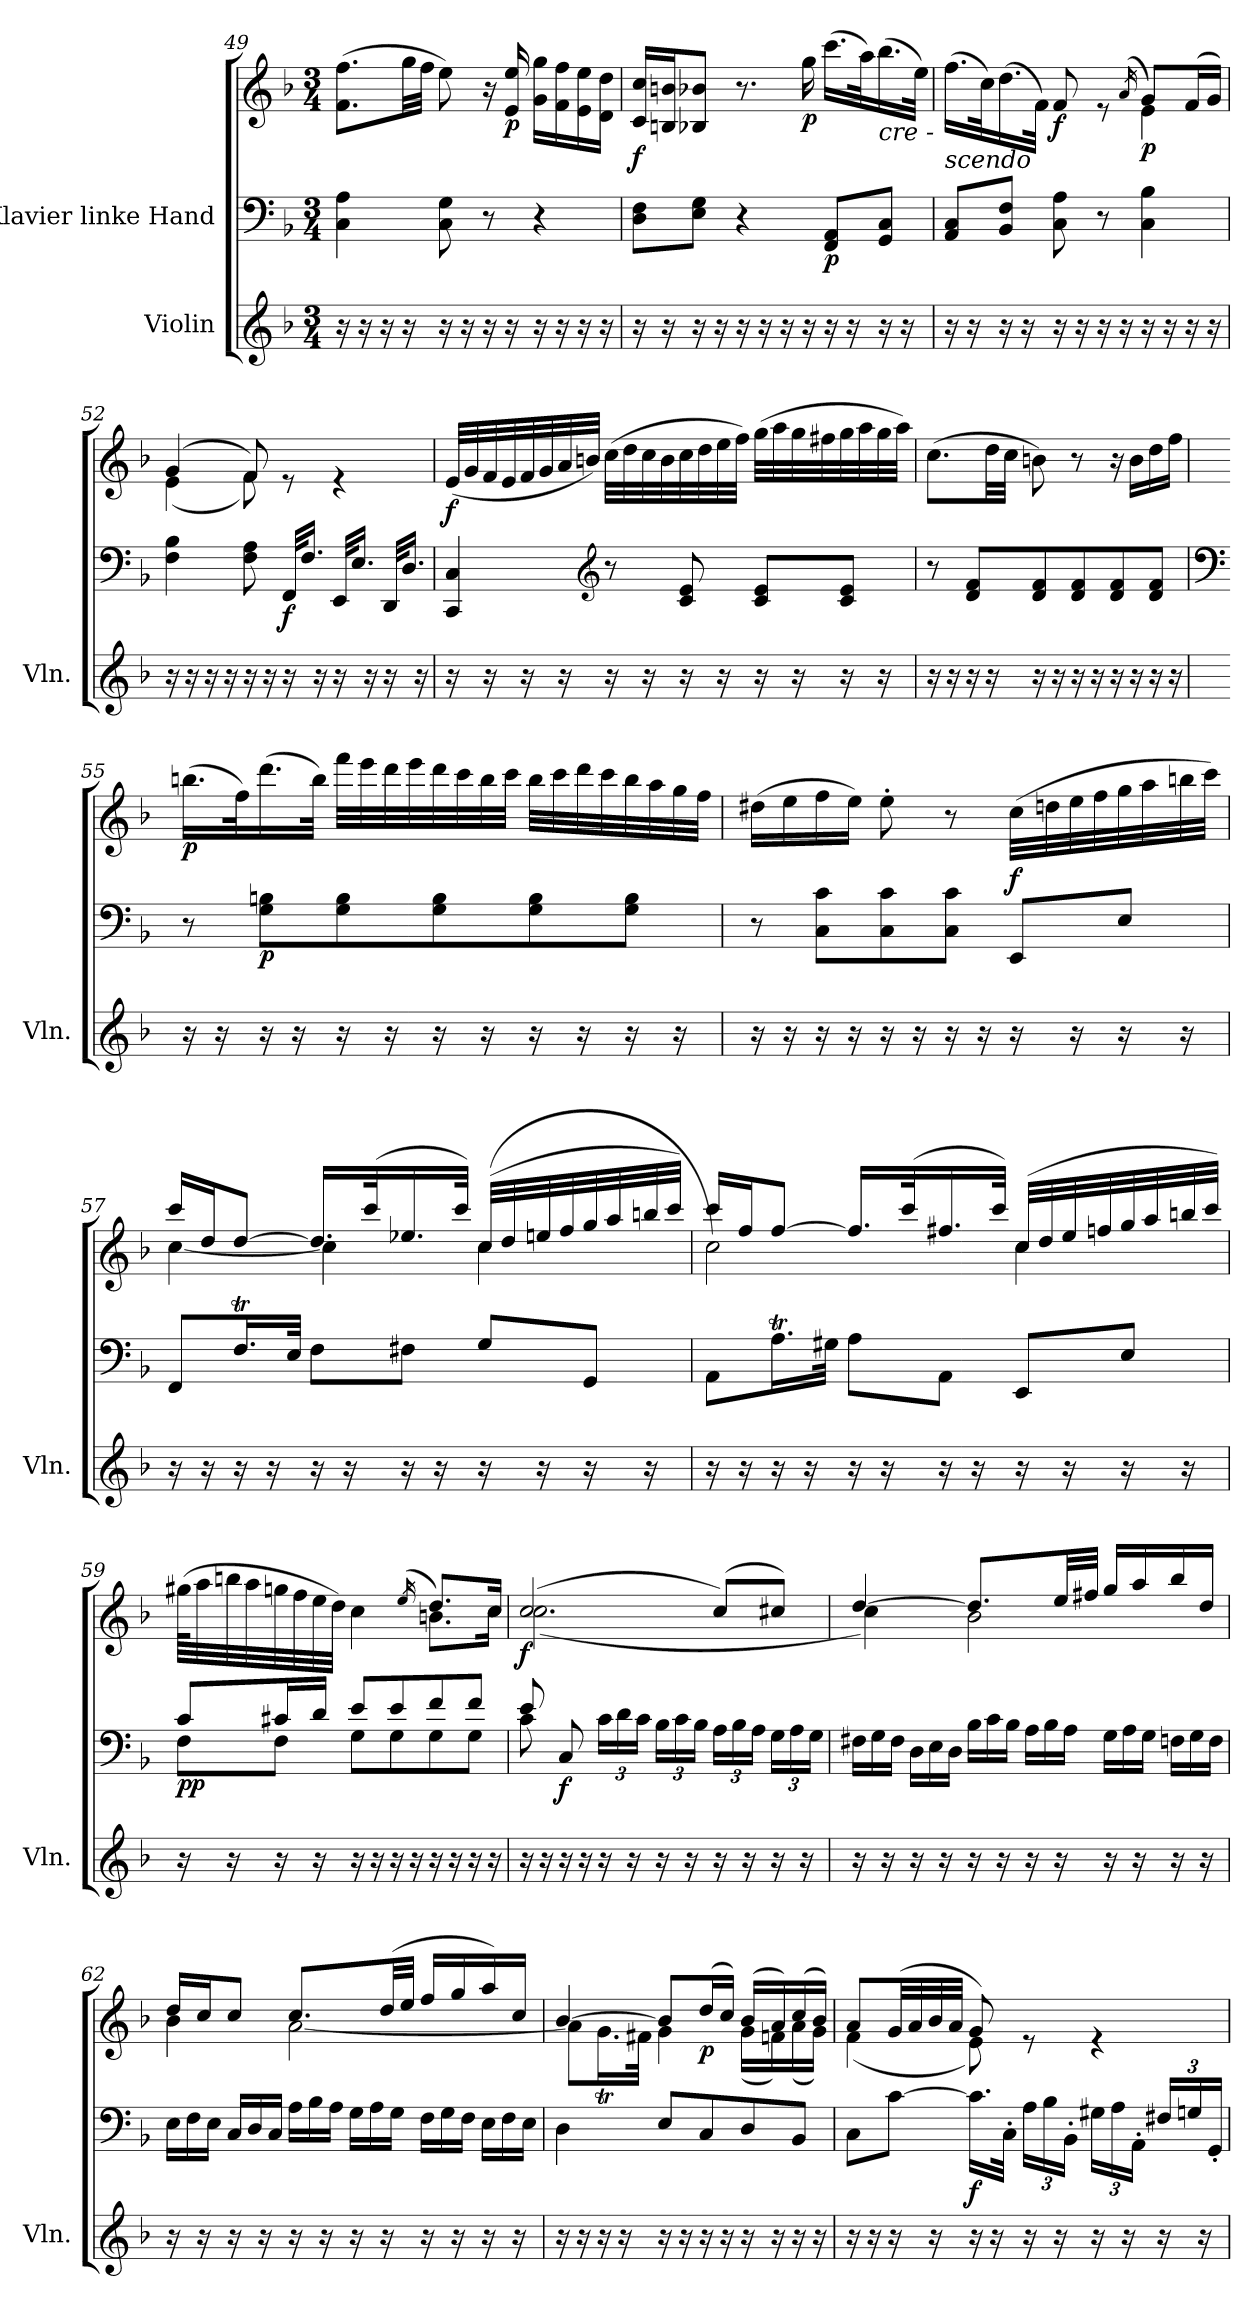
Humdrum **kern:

**kern	**kern	**kern	**dynam
*part2	*part1	*part1	*part1
*staff3	*staff2	*staff1	*staff1/2
*I"Violin	*I"Klavier linke Hand	*	*
*I'Vln.	*	*	*
*clefG2	*clefF4	*clefG2	*
*k[b-]	*k[b-]	*k[b-]	*
*M3/4	*M3/4	*M3/4	*
=49	=49	=49	=49
!	!	!	!LO:DY:a=2
!	!	!	!LO:DY:n=1:b=2
16r	4C\ 4A\	(>8.f\ 8.ff\L	fp fp
16r	.	.	.
16r	.	.	.
16r	.	32gg\LL	.
.	.	32ff\JJJ	.
16r	8C\ 8G\	8ee\)	.
16r	.	.	.
16r	8r	16r	.
!	!	!	!LO:DY:n=2:b
16r	.	16e/ 16ee/	p
16r	4r	16g\ 16gg\LL	.
16r	.	16f\ 16ff\	.
16r	.	16e\ 16ee\	.
16r	.	16d\ 16dd\JJ	.
!!LO:PB:g=z
=50	=50	=50	=50
!	!	!	!LO:DY:b
16r	8D\ 8F\L	16c/ 16cc/LL	f
16r	.	16Bn/ 16bn/J	.
16r	8E\ 8G\J	8B-X/ 8b-X/J	.
16r	.	.	.
16r	4r	8.r	.
16r	.	.	.
16r	.	.	.
!	!	!	!LO:DY:b
16r	.	16gg\	p
!	!	!	!LO:DY:b=2
16r	8FF/ 8AA/L	(>16.ccc\LL	p
16r	.	.	.
.	.	32aa\K)	.
!	!	!LO:TX:b:i:t=cre -	!
16r	8GG/ 8C/J	(>16.bb-\	.
16r	.	.	.
.	.	32ee\JJk)	.
!!LO:LB:g=z
=51	=51	=51	=51
*	*	*^	*
!	!	!LO:TX:b:i:t=scendo	!	!
16r	8AA/ 8C/L	(>16.ff\LL	2ryy	.
16r	.	.	.	.
.	.	32cc\K)	.	.
16r	8BB-/ 8F/J	(>16.dd\	.	.
16r	.	.	.	.
.	.	32f\JJk)	.	.
!	!	!	!	!LO:DY:b
16r	8C\ 8A\	8f/	.	f
16r	.	.	.	.
16r	8r	8re	.	.
16r	.	.	.	.
.	.	(>16qa/	.	.
!	!	!	!	!LO:DY:b
16r	4C\ 4B-\	8g/L)	4e\	p
16r	.	.	.	.
16r	.	(>16f/L	.	.
16r	.	16g/JJ)	.	.
=52	=52	=52	=52	=52
16r	4F\ 4B-\	(>4g/	(<4e\	.
16r	.	.	.	.
16r	.	.	.	.
16r	.	.	.	.
16r	8F\ 8A\	8f/)	8f\)	.
16r	.	.	.	.
!	!	!	!	!LO:DY:b=2
16r	32FF/KLL	8re	4.ryy	f
.	16.F/JJ	.	.	.
16r	.	.	.	.
16r	32EE/KLL	4re	.	.
.	16.E/JJ	.	.	.
16r	.	.	.	.
16r	32DD/KLL	.	.	.
.	16.D/JJ	.	.	.
16r	.	.	.	.
*	*	*v	*v	*
=53	=53	=53	=53
!	!	!	!LO:DY:b
16r	4CC/ 4C/	(<32e/LLL	f
.	.	32g/	.
16r	.	32f/	.
.	.	32e/	.
16r	.	32f/	.
.	.	32g/	.
16r	.	32a/	.
.	.	32bn/JJJ)	.
*	*clefG2	*	*
16r	8r	(>32cc\LLL	.
.	.	32dd\	.
16r	.	32cc\	.
.	.	32b\	.
16r	8c/ 8e/	32cc\	.
.	.	32dd\	.
16r	.	32ee\	.
.	.	32ff\JJJ)	.
16r	8c/ 8e/L	(>32gg\LLL	.
.	.	32aa\	.
16r	.	32gg\	.
.	.	32ff#X\	.
16r	8c/ 8e/J	32gg\	.
.	.	32aa\	.
16r	.	32gg\	.
.	.	32aa\JJJ)	.
!!LO:LB:g=z
=54	=54	=54	=54
16r	8r	(>8.cc\L	.
16r	.	.	.
16r	8d/ 8f/L	.	.
16r	.	32dd\LL	.
.	.	32cc\JJJ	.
16r	8d/ 8f/	8bn\)	.
16r	.	.	.
16r	8d/ 8f/	8r	.
16r	.	.	.
16r	8d/ 8f/	16r	.
16r	.	16b\LL	.
16r	8d/ 8f/J	16dd\	.
16r	.	16ff\JJ	.
=55	=55	=55	=55
*	*clefF4	*	*
!	!	!	!LO:DY:b
16r	8r	(>16.bbn\LL	p
16r	.	.	.
.	.	32ff\K)	.
!	!	!	!LO:DY:b=2
16r	8G\ 8Bn\L	(>16.ddd\	p
16r	.	.	.
.	.	32bb\JJk)	.
16r	8G\ 8B\	32fff\LLL	.
.	.	32eee\	.
16r	.	32ddd\	.
.	.	32eee\	.
16r	8G\ 8B\	32ddd\	.
.	.	32ccc\	.
16r	.	32bb\	.
.	.	32ccc\JJJ	.
16r	8G\ 8B\	32bb\LLL	.
.	.	32ccc\	.
16r	.	32ddd\	.
.	.	32ccc\	.
16r	8G\ 8B\J	32bb\	.
.	.	32aa\	.
16r	.	32gg\	.
.	.	32ff\JJJ	.
=56	=56	=56	=56
16r	8r	(>16dd#X\LL	.
16r	.	16ee\	.
16r	8C\ 8c\L	16ff\	.
16r	.	16ee\JJ)	.
16r	8C\ 8c\	8ee'\	.
16r	.	.	.
16r	8C\ 8c\J	8r	.
16r	.	.	.
!	!	!	!LO:DY:a=2
16r	8EE/L	(>32cc\LLL	f
.	.	32ddn\	.
16r	.	32ee\	.
.	.	32ff\	.
16r	8E/J	32gg\	.
.	.	32aa\	.
16r	.	32bbn\	.
.	.	32ccc\JJJ)	.
!!LO:LB:g=z
=57	=57	=57	=57
*	*	*^	*
16r	8FF/L	16ccc/LL	[4cc\	.
16r	.	16dd/J	.	.
16r	16.FT/L	[8dd/J	.	.
16r	.	.	.	.
.	32E/JJk	.	.	.
16r	8F\L	16.dd/LL]	4cc\]	.
16r	.	.	.	.
.	.	(>32ccc/K	.	.
16r	8F#X\J	16.ee-X/	.	.
16r	.	.	.	.
.	.	32ccc/JJk)	.	.
16r	8G/L	(>(<32cc/LLL	4cc\	.
.	.	32dd/	.	.
16r	.	32een/	.	.
.	.	32ff/	.	.
16r	8GG/J	32gg/	.	.
.	.	32aa/	.	.
16r	.	32bbn/	.	.
.	.	32ccc/JJJ)	.	.
=58	=58	=58	=58	=58
16r	8AA\L	16ccc/LL	2cc\)	.
16r	.	16ff/J	.	.
16r	16.At\L	[8ff/J	.	.
16r	.	.	.	.
.	32G#X\JJk	.	.	.
16r	8A\L	16.ff/LL]	.	.
16r	.	.	.	.
.	.	(>32ccc/K	.	.
16r	8AA\J	16.ff#X/	.	.
16r	.	.	.	.
.	.	32ccc/JJk)	.	.
16r	8EE/L	(>32cc/LLL	4cc\	.
.	.	32dd/	.	.
16r	.	32ee/	.	.
.	.	32ffn/	.	.
16r	8E/J	32gg/	.	.
.	.	32aa/	.	.
16r	.	32bbn/	.	.
.	.	32ccc/JJJ)	.	.
!!LO:PB:g=z	!!
=59	=59	=59	=59	=59
*	*^	*	*	*
!	!	!	!	!	!LO:DY:b=2
!	!	!	!	!	!LO:DY:n=1:b
16r	8c/L	8F\L	(>32gg#X\LLL	2r	p p
.	.	.	32aa\	.	.
16r	.	.	32bbn\	.	.
.	.	.	32aa\	.	.
16r	16c#X/L	8F\J	32ggn\	.	.
.	.	.	32ff\	.	.
16r	16d/JJ	.	32ee\	.	.
.	.	.	32dd\JJJ)	.	.
16r	8e/L	8G\L	4cc\	.	.
16r	.	.	.	.	.
16r	8e/	8G\	.	.	.
16r	.	.	.	.	.
.	.	.	(>16qee/	.	.
16r	8f/	8G\	8.dd/L)	8.bn\L	.
16r	.	.	.	.	.
16r	8f/J	8G\J	.	.	.
16r	.	.	16cc/Jk	16cc\Jk	.
!!LO:LB:g=z	!!
=60	=60	=60	=60	=60	=60
!	!	!	!	!	!LO:DY:b
16r	8e/	8c\	(>2cc/	(<2.cc\	f
16r	.	.	.	.	.
!	!	!	!	!	!LO:DY:b=2
16r	8C/	2ryy	.	.	f
16r	.	.	.	.	.
*	*Xbrackettup	*	*	*	*
16r	24c\LL	.	.	.	.
.	24d\	.	.	.	.
16r	.	.	.	.	.
.	24c\JJ	.	.	.	.
16r	24B-\LL	.	.	.	.
.	24c\	.	.	.	.
16r	.	.	.	.	.
.	24B-\JJ	.	.	.	.
16r	24A\LL	.	(>8cc/L)	.	.
.	24B-\	.	.	.	.
16r	.	.	.	.	.
.	24A\JJ	.	.	.	.
16r	24G\LL	8ryy	8cc#X/J)	.	.
.	24A\	.	.	.	.
16r	.	.	.	.	.
.	24G\JJ	.	.	.	.
*	*v	*v	*	*	*
=61	=61	=61	=61	=61
*	*Xtuplet	*	*	*
16r	24F#X\LL	[4dd/	4cc\)	.
.	24G\	.	.	.
16r	.	.	.	.
.	24F#\JJ	.	.	.
16r	24D\LL	.	.	.
.	24E\	.	.	.
16r	.	.	.	.
.	24D\JJ	.	.	.
16r	24B-\LL	8.dd/L]	2b-\	.
.	24c\	.	.	.
16r	.	.	.	.
.	24B-\JJ	.	.	.
16r	24A\LL	.	.	.
.	24B-\	.	.	.
16r	.	32ee/LL	.	.
.	24A\JJ	.	.	.
.	.	32ff#X/JJJ	.	.
16r	24G\LL	16gg/LL	.	.
.	24A\	.	.	.
16r	.	16aa/	.	.
.	24G\JJ	.	.	.
16r	24Fn\LL	16bb-/	.	.
.	24G\	.	.	.
16r	.	16dd/JJ	.	.
.	24F\JJ	.	.	.
!!LO:LB:g=z	!!
=62	=62	=62	=62	=62
16r	24E\LL	16dd/LL	4b-\	.
.	24F\	.	.	.
16r	.	16cc/J	.	.
.	24E\JJ	.	.	.
16r	24C/LL	8cc/J	.	.
.	24D/	.	.	.
16r	.	.	.	.
.	24C/JJ	.	.	.
16r	24A\LL	8.cc/L	[2a\	.
.	24B-\	.	.	.
16r	.	.	.	.
.	24A\JJ	.	.	.
16r	24G\LL	.	.	.
.	24A\	.	.	.
16r	.	(>32dd/LL	.	.
.	24G\JJ	.	.	.
.	.	32ee/JJJ	.	.
16r	24F\LL	16ff/LL	.	.
.	24G\	.	.	.
16r	.	16gg/	.	.
.	24F\JJ	.	.	.
16r	24E\LL	16aa/)	.	.
.	24F\	.	.	.
16r	.	16cc/JJ	.	.
.	24E\JJ	.	.	.
=63	=63	=63	=63	=63
16r	4D\	[4b-/	8a\L]	.
16r	.	.	.	.
16r	.	.	16.gT\L	.
16r	.	.	.	.
.	.	.	32f#X\JJk	.
16r	8E/L	8b-/L]	4g\	.
16r	.	.	.	.
!	!	!	!	!LO:DY:b
16r	8C/	(>16dd/L	.	p
16r	.	16cc/JJ)	.	.
16r	8D/	(>16b-/LL	(<16g\LL	.
16r	.	16a/)	16fn\)	.
16r	8BB-/J	(>16cc/	(<16a\	.
16r	.	16b-/JJ)	16g\JJ)	.
!!LO:PB:g=z	!!
=64	=64	=64	=64	=64
16r	8C\L	8a/L	(<4f\	.
16r	.	.	.	.
16r	[8c\J	(>32g/LL	.	.
.	.	32a/	.	.
16r	.	32b-/	.	.
.	.	32a/JJJ	.	.
!	!	!	!	!LO:DY:b=2
16r	16.c\LL]	8g/)	8e\)	f
16r	.	.	.	.
.	32C'\JJk	.	.	.
*	*tuplet	*	*	*
16r	24A\LL	8re	4.ryy	.
.	24B-\	.	.	.
16r	.	.	.	.
.	24BB-'\JJ	.	.	.
16r	24G#X\LL	4re	.	.
.	24A\	.	.	.
16r	.	.	.	.
.	24AA'\JJ	.	.	.
16r	24F#X/LL	.	.	.
.	24Gn/	.	.	.
16r	.	.	.	.
.	24GG'/JJ	.	.	.
*	*	*v	*v	*
=	=	=	=
*-	*-	*-	*-
